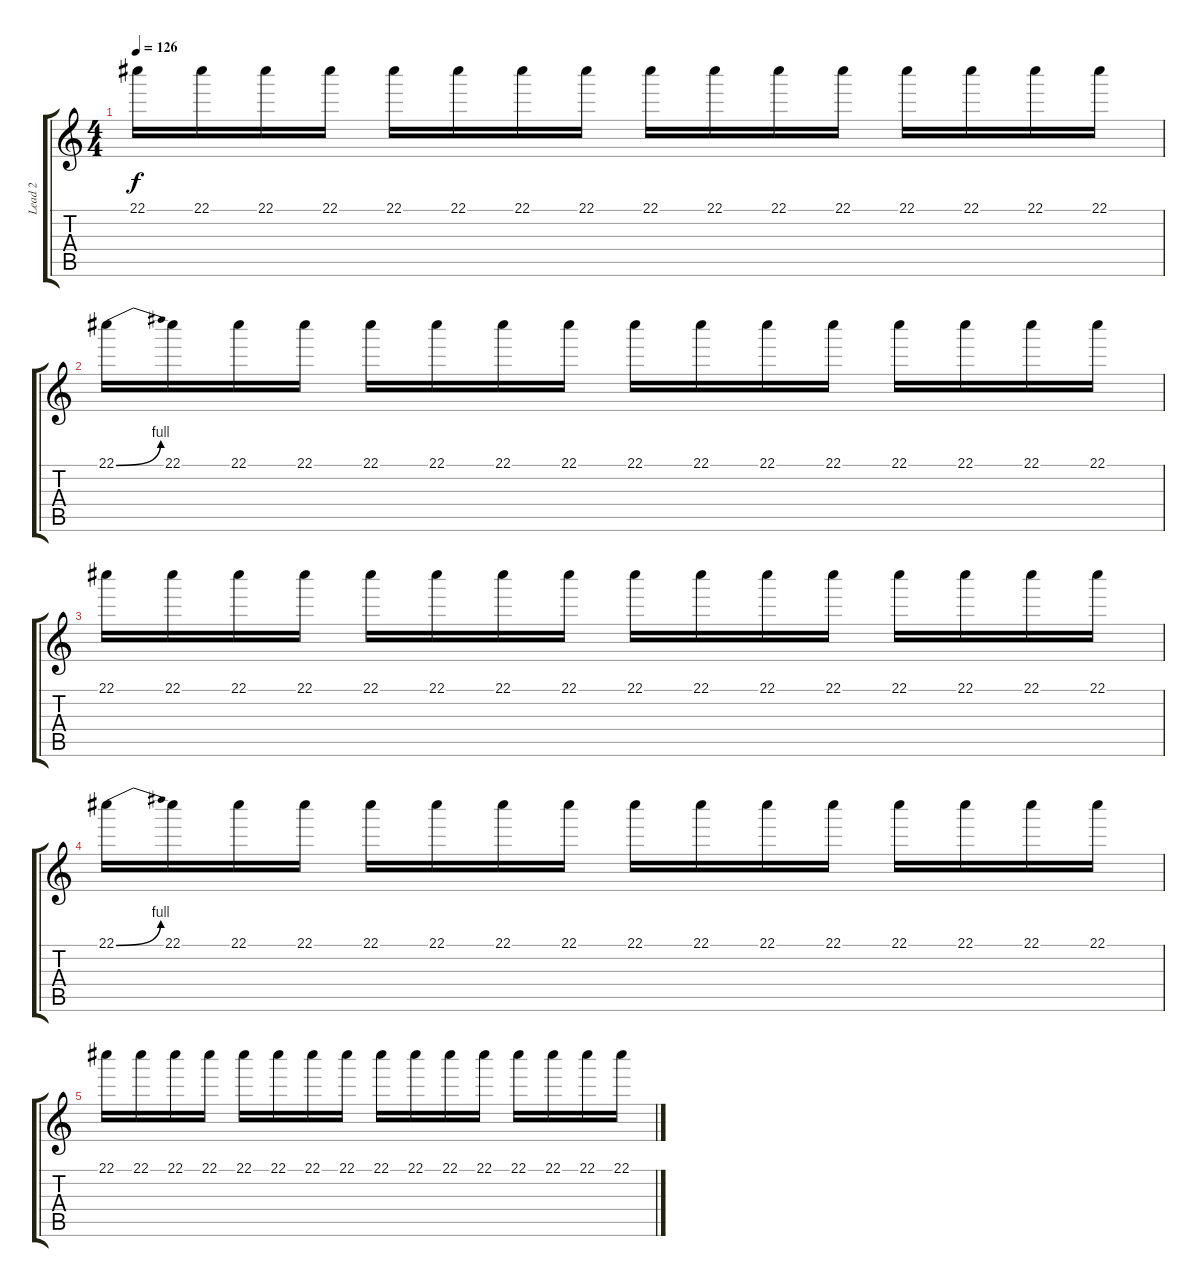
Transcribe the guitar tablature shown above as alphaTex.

\track ("Lead 2" "Lead 2") {instrument distortionguitar}
\staff {score tabs}
\tuning (Eb4 Bb3 Gb3 Db3 Ab2 Eb2) {hide}
\ts (4 4)
\tempo 126
\clef g2
\ks c
22.1.16{dy f} 22.1.16 22.1.16 22.1.16 22.1.16 22.1.16 22.1.16 22.1.16 22.1.16 22.1.16 22.1.16 22.1.16 22.1.16 22.1.16 22.1.16 22.1.16 |
22.1{be (bend 0 0 60 4)}.16 22.1.16 22.1.16 22.1.16 22.1.16 22.1.16 22.1.16 22.1.16 22.1.16 22.1.16 22.1.16 22.1.16 22.1.16 22.1.16 22.1.16 22.1.16 |
22.1.16 22.1.16 22.1.16 22.1.16 22.1.16 22.1.16 22.1.16 22.1.16 22.1.16 22.1.16 22.1.16 22.1.16 22.1.16 22.1.16 22.1.16 22.1.16 |
22.1{be (bend 0 0 60 4)}.16 22.1.16 22.1.16 22.1.16 22.1.16 22.1.16 22.1.16 22.1.16 22.1.16 22.1.16 22.1.16 22.1.16 22.1.16 22.1.16 22.1.16 22.1.16 |
22.1.16 22.1.16 22.1.16 22.1.16 22.1.16 22.1.16 22.1.16 22.1.16 22.1.16 22.1.16 22.1.16 22.1.16 22.1.16 22.1.16 22.1.16 22.1.16
